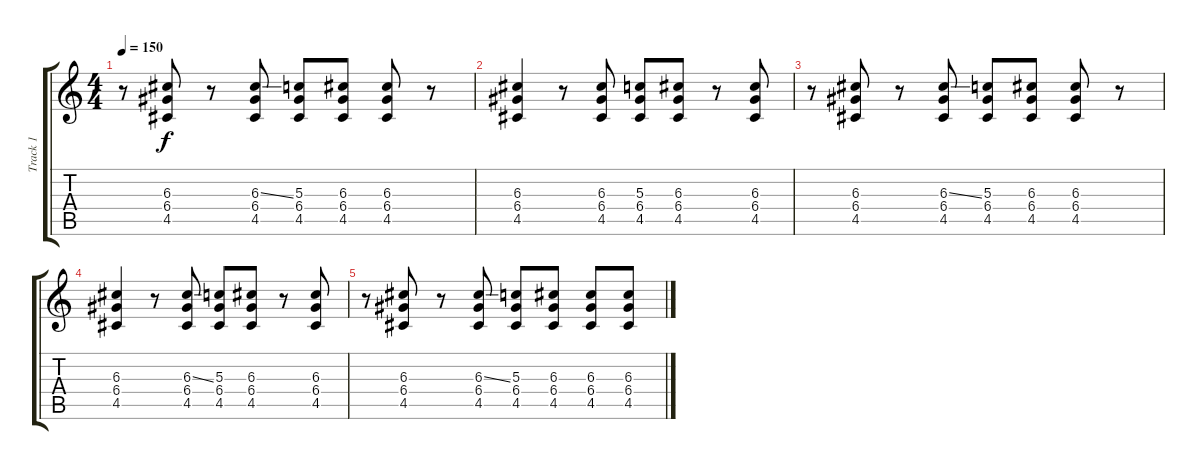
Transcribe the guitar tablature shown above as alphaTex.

\track ("Track 1" "Track 1") {instrument distortionguitar}
\staff {score tabs}
\tuning (E4 B3 G3 D3 A2 E2) {hide}
\ts (4 4)
\tempo 150
\clef g2
\ks c
r.8{dy f} (6.3 6.4 4.5).8 r.8 (6.3{ss} 6.4 4.5).8 (5.3 6.4 4.5).8 (6.3 6.4 4.5).8 (6.3 6.4 4.5).8 r.8 |
(6.3 6.4 4.5).4 r.8 (6.3 6.4 4.5).8 (5.3 6.4 4.5).8 (6.3 6.4 4.5).8 r.8 (6.3 6.4 4.5).8 |
r.8 (6.3 6.4 4.5).8 r.8 (6.3{ss} 6.4 4.5).8 (5.3 6.4 4.5).8 (6.3 6.4 4.5).8 (6.3 6.4 4.5).8 r.8 |
(6.3 6.4 4.5).4 r.8 (6.3{ss} 6.4 4.5).8 (5.3 6.4 4.5).8 (6.3 6.4 4.5).8 r.8 (6.3 6.4 4.5).8 |
r.8 (6.3 6.4 4.5).8 r.8 (6.3{ss} 6.4 4.5).8 (5.3 6.4 4.5).8 (6.3 6.4 4.5).8 (6.3 6.4 4.5).8 (6.3 6.4 4.5).8
